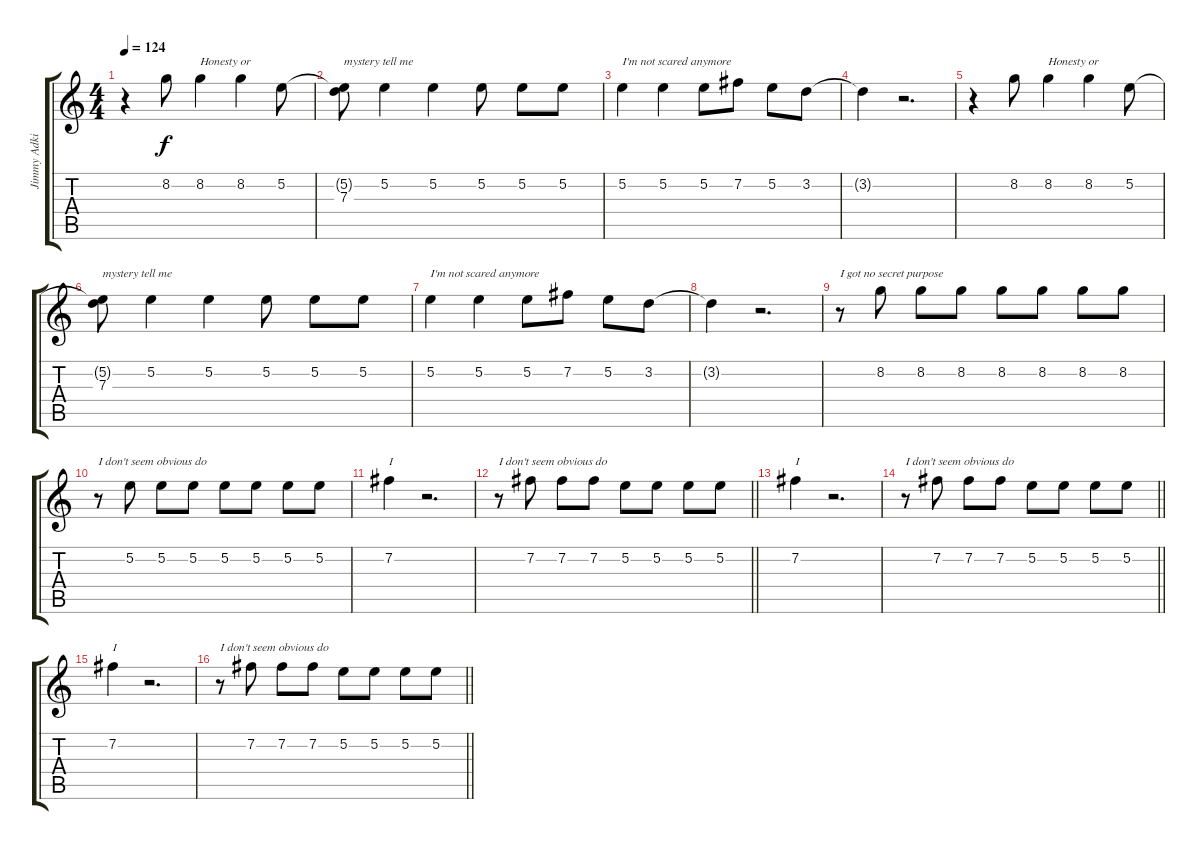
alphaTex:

\track ("Jimmy Adkins - R Vocals" "Jimmy Adki") {instrument contrabass}
\staff {score tabs}
\tuning (E4 B3 G3 D3 A2 E2) {hide}
\ts (4 4)
\tempo 124
\clef g2
\ks c
r.4{dy f} 8.2.8 8.2.4{txt "Honesty or"} 8.2.4 5.2.8 |
(5.2{t} 7.3).8{txt "mystery tell me"} 5.2.4 5.2.4 5.2.8 5.2.8 5.2.8 |
5.2.4{txt "I'm not scared anymore"} 5.2.4 5.2.8 7.2.8 5.2.8 3.2.8 |
3.2{t}.4 r.2{d} |
r.4 8.2.8 8.2.4{txt "Honesty or"} 8.2.4 5.2.8 |
(5.2{t} 7.3).8{txt "mystery tell me"} 5.2.4 5.2.4 5.2.8 5.2.8 5.2.8 |
5.2.4{txt "I'm not scared anymore"} 5.2.4 5.2.8 7.2.8 5.2.8 3.2.8 |
3.2{t}.4 r.2{d} |
r.8{txt "I got no secret purpose"} 8.2.8 8.2.8 8.2.8 8.2.8 8.2.8 8.2.8 8.2.8 |
r.8{txt "I don't seem obvious do"} 5.2.8 5.2.8 5.2.8 5.2.8 5.2.8 5.2.8 5.2.8 |
7.2.4{txt "I"} r.2{d} |
\barLineRight lightlight
r.8{txt "I don't seem obvious do"} 7.2.8 7.2.8 7.2.8 5.2.8 5.2.8 5.2.8 5.2.8 |
7.2.4{txt "I"} r.2{d} |
\barLineRight lightlight
r.8{txt "I don't seem obvious do"} 7.2.8 7.2.8 7.2.8 5.2.8 5.2.8 5.2.8 5.2.8 |
7.2.4{txt "I"} r.2{d} |
\barLineRight lightlight
r.8{txt "I don't seem obvious do"} 7.2.8 7.2.8 7.2.8 5.2.8 5.2.8 5.2.8 5.2.8
